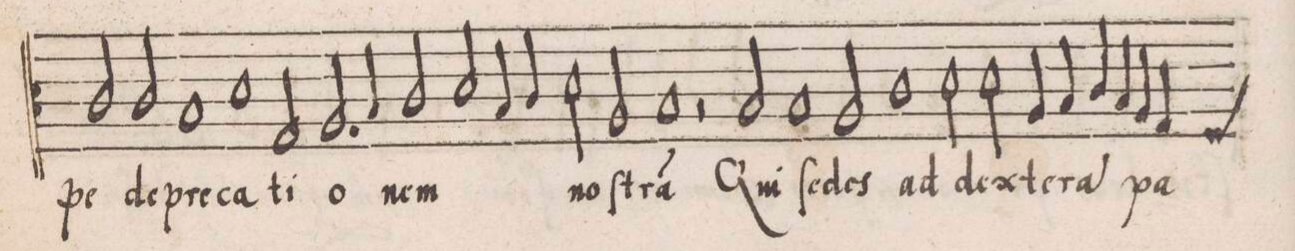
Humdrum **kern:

**kern	**text
*I"ALTVS	*
*clefC4	*
*k[]	*
*met(c|)	*
*M2/1	*
2c/	-pe
2c/	de-
1B	-pre-
=58	=58
1d	-ca-
2G/	-ti-
2.A/	-o-
=59	=59
4B/	.
2c/	-nem
2d/	.
4B/	.
4c/	.
=60	=60
2d\	noſ-
2A/	.
1B	-tra(m)
=61	=61
2r	.
2B/	Qui
1B	ſe-
=62	=62
2A/	-des
1c	ad
2d\	.
=63	=63
2d\	dex-
4A/	-te-
4B/	-ra(m)
4c/	.
4B/	.
4A/	pa-
*custos:F	*
4G/	.
=64	=64
*-	*-
